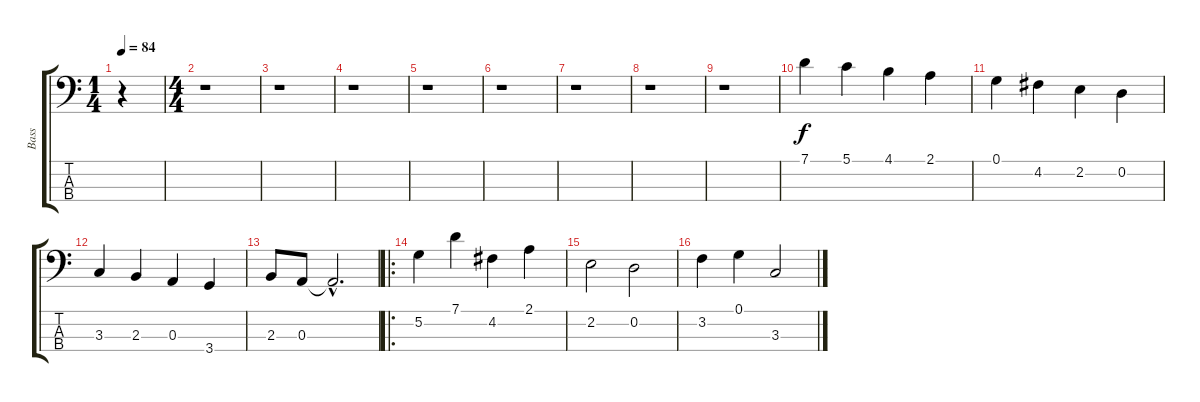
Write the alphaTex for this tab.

\track ("Bass" "Bass") {instrument electricbassfinger}
\staff {score tabs}
\tuning (G2 D2 A1 E1) {hide}
\ts (1 4)
\tempo 84
\clef f4
\ks c
r.4{dy f instrument electricbassfinger} |
\ts (4 4)
r.1 |
r.1 |
r.1 |
r.1 |
r.1 |
r.1 |
r.1 |
r.1 |
7.1.4 5.1.4 4.1.4 2.1.4 |
0.1.4 4.2.4 2.2.4 0.2.4 |
3.3.4 2.3.4 0.3.4 3.4.4 |
2.3.8 0.3.8 0.3{hac t}.2{d} |
\ro
5.2.4 7.1.4 4.2.4 2.1.4 |
2.2.2 0.2.2 |
3.2.4 0.1.4 3.3.2
